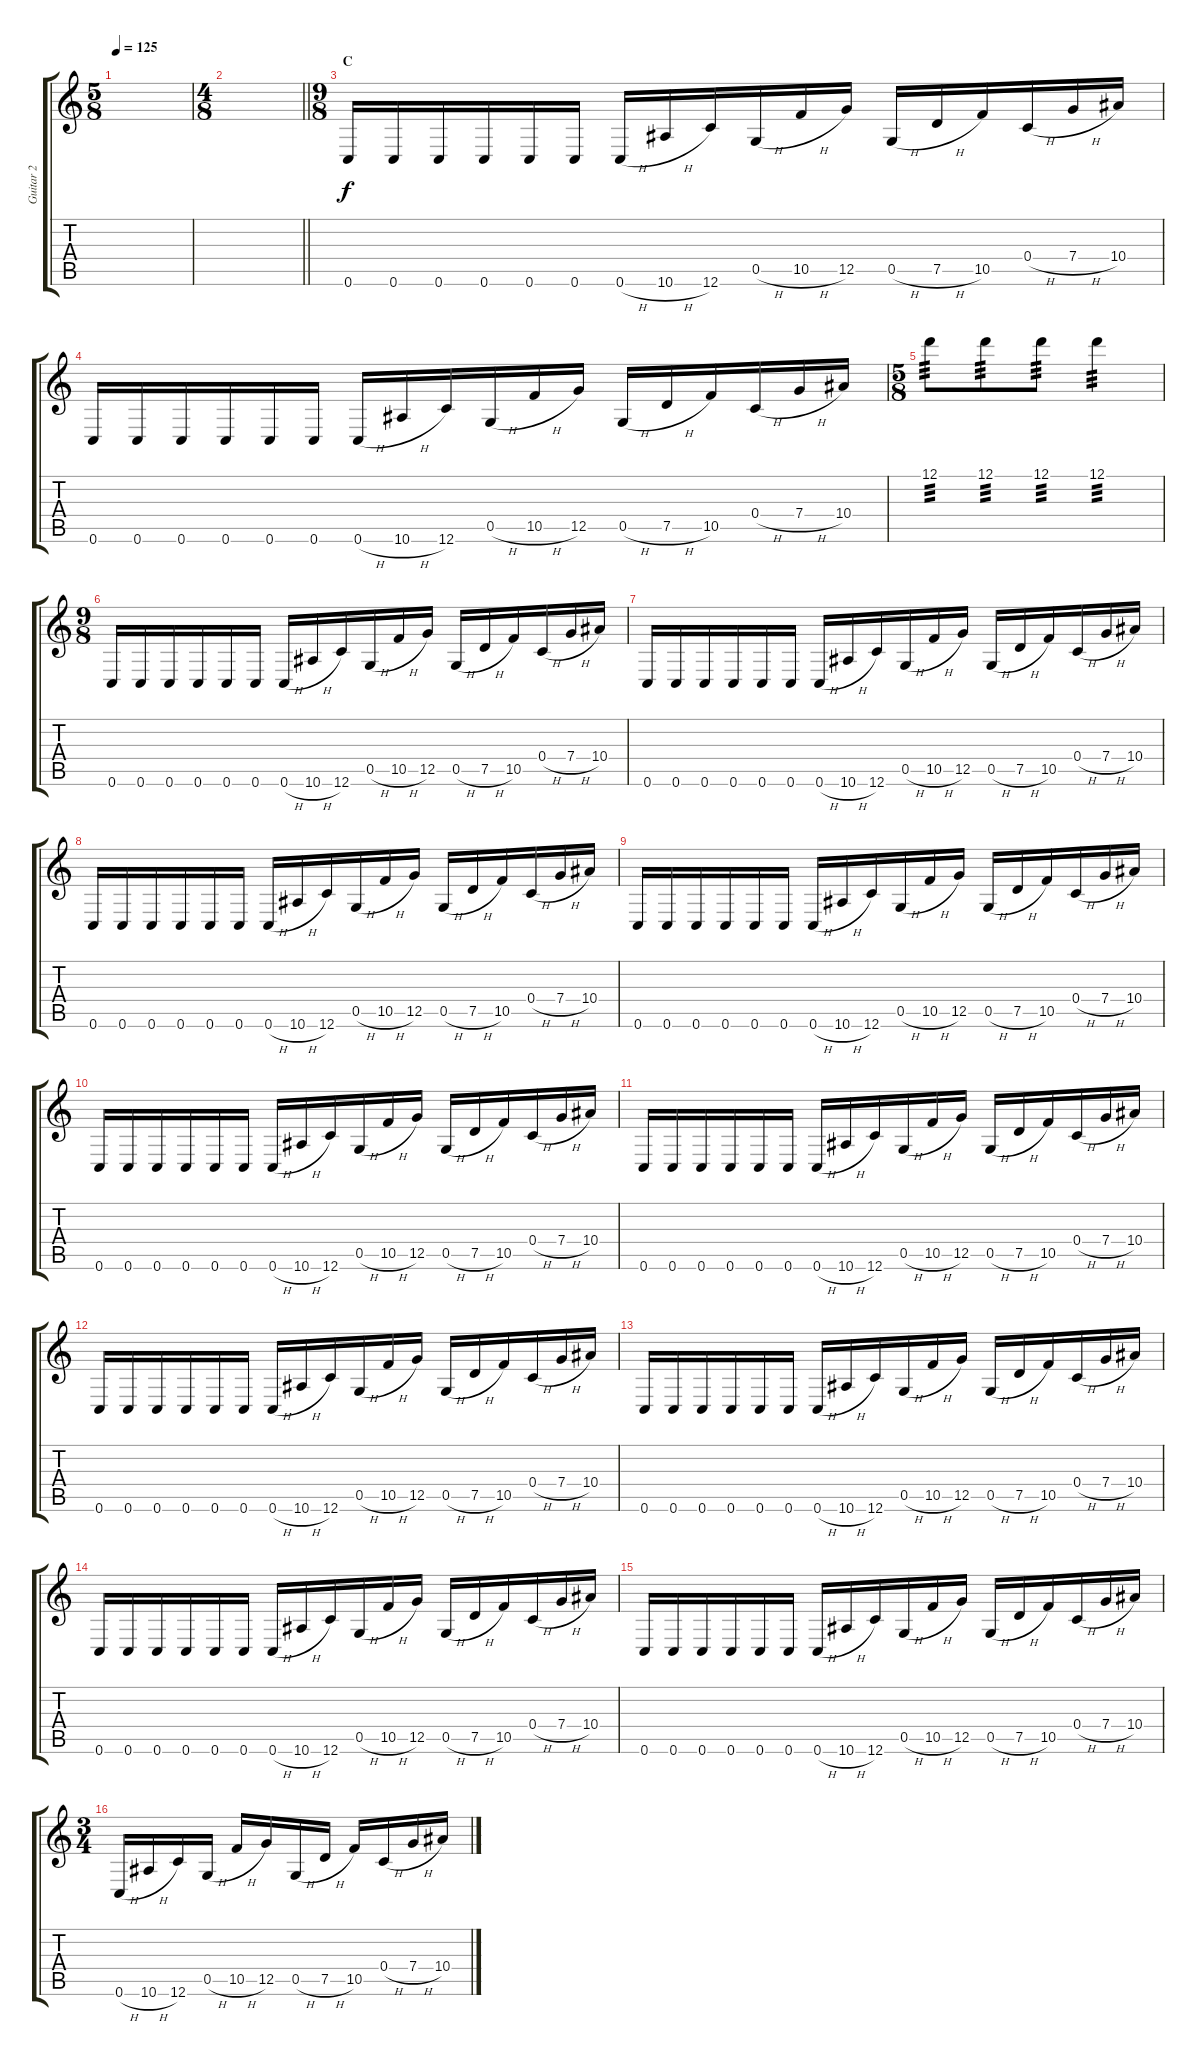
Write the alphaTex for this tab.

\track ("Guitar 2" "Guitar 2") {instrument overdrivenguitar}
\staff {score tabs}
\tuning (D4 A3 F3 C3 G2 C2) {hide}
\ts (5 8)
\tempo 125
\clef g2
\ks c
|
\ts (4 8)
\barLineRight lightlight
|
\ts (9 8)
\section ("" "C")
0.6.16 0.6.16 0.6.16 0.6.16 0.6.16 0.6.16 0.6{h}.16 10.6{h}.16 12.6.16 0.5{h}.16 10.5{h}.16 12.5.16 0.5{h}.16 7.5{h}.16 10.5.16 0.4{h}.16 7.4{h}.16 10.4.16 |
0.6.16 0.6.16 0.6.16 0.6.16 0.6.16 0.6.16 0.6{h}.16 10.6{h}.16 12.6.16 0.5{h}.16 10.5{h}.16 12.5.16 0.5{h}.16 7.5{h}.16 10.5.16 0.4{h}.16 7.4{h}.16 10.4.16 |
\ts (5 8)
12.1.8{tp 3} 12.1.8{tp 3} 12.1.8{tp 3} 12.1.4{tp 3} |
\ts (9 8)
0.6.16 0.6.16 0.6.16 0.6.16 0.6.16 0.6.16 0.6{h}.16 10.6{h}.16 12.6.16 0.5{h}.16 10.5{h}.16 12.5.16 0.5{h}.16 7.5{h}.16 10.5.16 0.4{h}.16 7.4{h}.16 10.4.16 |
0.6.16 0.6.16 0.6.16 0.6.16 0.6.16 0.6.16 0.6{h}.16 10.6{h}.16 12.6.16 0.5{h}.16 10.5{h}.16 12.5.16 0.5{h}.16 7.5{h}.16 10.5.16 0.4{h}.16 7.4{h}.16 10.4.16 |
0.6.16 0.6.16 0.6.16 0.6.16 0.6.16 0.6.16 0.6{h}.16 10.6{h}.16 12.6.16 0.5{h}.16 10.5{h}.16 12.5.16 0.5{h}.16 7.5{h}.16 10.5.16 0.4{h}.16 7.4{h}.16 10.4.16 |
0.6.16 0.6.16 0.6.16 0.6.16 0.6.16 0.6.16 0.6{h}.16 10.6{h}.16 12.6.16 0.5{h}.16 10.5{h}.16 12.5.16 0.5{h}.16 7.5{h}.16 10.5.16 0.4{h}.16 7.4{h}.16 10.4.16 |
0.6.16 0.6.16 0.6.16 0.6.16 0.6.16 0.6.16 0.6{h}.16 10.6{h}.16 12.6.16 0.5{h}.16 10.5{h}.16 12.5.16 0.5{h}.16 7.5{h}.16 10.5.16 0.4{h}.16 7.4{h}.16 10.4.16 |
0.6.16 0.6.16 0.6.16 0.6.16 0.6.16 0.6.16 0.6{h}.16 10.6{h}.16 12.6.16 0.5{h}.16 10.5{h}.16 12.5.16 0.5{h}.16 7.5{h}.16 10.5.16 0.4{h}.16 7.4{h}.16 10.4.16 |
0.6.16 0.6.16 0.6.16 0.6.16 0.6.16 0.6.16 0.6{h}.16 10.6{h}.16 12.6.16 0.5{h}.16 10.5{h}.16 12.5.16 0.5{h}.16 7.5{h}.16 10.5.16 0.4{h}.16 7.4{h}.16 10.4.16 |
0.6.16 0.6.16 0.6.16 0.6.16 0.6.16 0.6.16 0.6{h}.16 10.6{h}.16 12.6.16 0.5{h}.16 10.5{h}.16 12.5.16 0.5{h}.16 7.5{h}.16 10.5.16 0.4{h}.16 7.4{h}.16 10.4.16 |
0.6.16 0.6.16 0.6.16 0.6.16 0.6.16 0.6.16 0.6{h}.16 10.6{h}.16 12.6.16 0.5{h}.16 10.5{h}.16 12.5.16 0.5{h}.16 7.5{h}.16 10.5.16 0.4{h}.16 7.4{h}.16 10.4.16 |
0.6.16 0.6.16 0.6.16 0.6.16 0.6.16 0.6.16 0.6{h}.16 10.6{h}.16 12.6.16 0.5{h}.16 10.5{h}.16 12.5.16 0.5{h}.16 7.5{h}.16 10.5.16 0.4{h}.16 7.4{h}.16 10.4.16 |
\ts (3 4)
0.6{h}.16 10.6{h}.16 12.6.16 0.5{h}.16 10.5{h}.16 12.5.16 0.5{h}.16 7.5{h}.16 10.5.16 0.4{h}.16 7.4{h}.16 10.4.16
